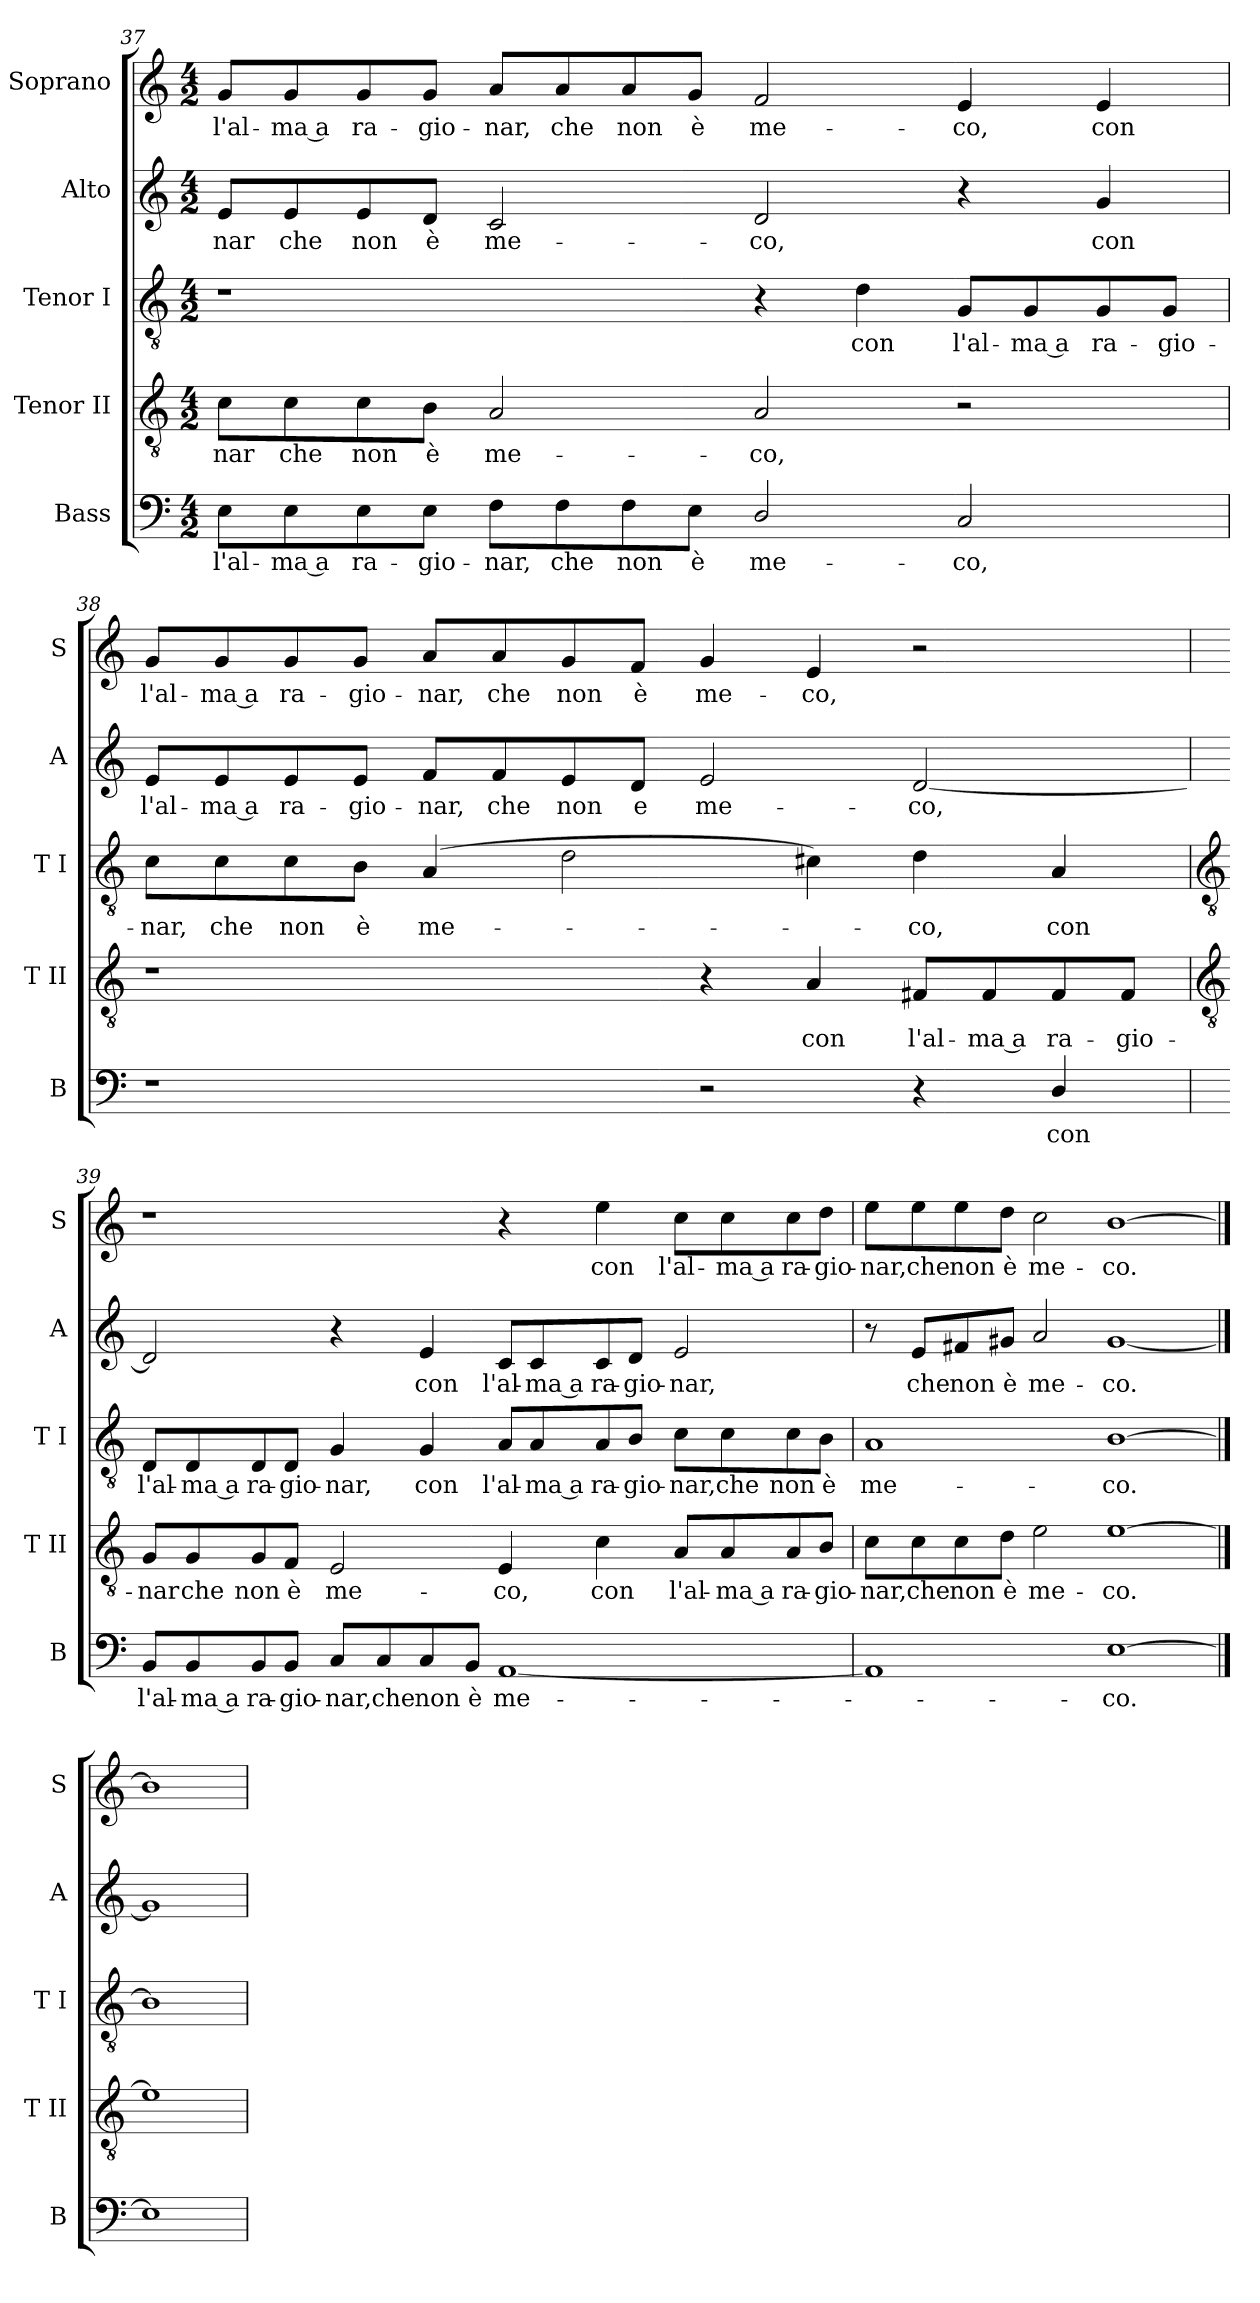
**kern	**text	**kern	**text	**kern	**text	**kern	**text	**kern	**text
*part5	*part5	*part4	*part4	*part3	*part3	*part2	*part2	*part1	*part1
*staff5	*staff5	*staff4	*staff4	*staff3	*staff3	*staff2	*staff2	*staff1	*staff1
*I"Bass	*	*I"Tenor II	*	*I"Tenor I	*	*I"Alto	*	*I"Soprano	*
*I'B	*	*I'T II	*	*I'T I	*	*I'A	*	*I'S	*
!!LO:LB:g=z
*clefF4	*	*clefGv2	*	*clefGv2	*	*clefG2	*	*clefG2	*
*k[]	*	*k[]	*	*k[]	*	*k[]	*	*k[]	*
*C:	*	*C:	*	*C:	*	*C:	*	*C:	*
*M4/2	*	*M4/2	*	*M4/2	*	*M4/2	*	*M4/2	*
=37	=37	=37	=37	=37	=37	=37	=37	=37	=37
!	!LO:LY:b	!	!LO:LY:b	!	!	!	!LO:LY:b	!	!LO:LY:b
8E\L	l'al-	8c\L	-nar	1r	.	8e/L	-nar	8g/L	l'al-
!	!LO:LY:b	!	!LO:LY:b	!	!	!	!LO:LY:b	!	!LO:LY:b
8E\	-ma a	8c\	che	.	.	8e/	che	8g/	-ma a
!	!LO:LY:b	!	!LO:LY:b	!	!	!	!LO:LY:b	!	!LO:LY:b
8E\	ra-	8c\	non	.	.	8e/	non	8g/	ra-
!	!LO:LY:b	!	!LO:LY:b	!	!	!	!LO:LY:b	!	!LO:LY:b
8E\J	-gio-	8B\J	è	.	.	8d/J	è	8g/J	-gio-
!	!LO:LY:b	!	!LO:LY:b	!	!	!	!LO:LY:b	!	!LO:LY:b
8F\L	-nar,	2A	me-	.	.	2c	me-	8a/L	-nar,
!	!LO:LY:b	!	!	!	!	!	!	!	!LO:LY:b
8F\	che	.	.	.	.	.	.	8a/	che
!	!LO:LY:b	!	!	!	!	!	!	!	!LO:LY:b
8F\	non	.	.	.	.	.	.	8a/	non
!	!LO:LY:b	!	!	!	!	!	!	!	!LO:LY:b
8E\J	è	.	.	.	.	.	.	8g/J	è
!	!LO:LY:b	!	!LO:LY:b	!	!	!	!LO:LY:b	!	!LO:LY:b
2D/	me-	2A	-co,	4r	.	2d	-co,	2f	me-
!	!	!	!	!	!LO:LY:b	!	!	!	!
.	.	.	.	4d	con	.	.	.	.
!	!LO:LY:b	!	!	!	!LO:LY:b	!	!	!	!LO:LY:b
2C	-co,	2r	.	8G/L	l'al-	4r	.	4e	-co,
!	!	!	!	!	!LO:LY:b	!	!	!	!
.	.	.	.	8G/	-ma a	.	.	.	.
!	!	!	!	!	!LO:LY:b	!	!LO:LY:b	!	!LO:LY:b
.	.	.	.	8G/	ra-	4g	con	4e	con
!	!	!	!	!	!LO:LY:b	!	!	!	!
.	.	.	.	8G/J	-gio-	.	.	.	.
=38	=38	=38	=38	=38	=38	=38	=38	=38	=38
!	!	!	!	!	!LO:LY:b	!	!LO:LY:b	!	!LO:LY:b
1r	.	1r	.	8c\L	-nar,	8e/L	l'al-	8g/L	l'al-
!	!	!	!	!	!LO:LY:b	!	!LO:LY:b	!	!LO:LY:b
.	.	.	.	8c\	che	8e/	-ma a	8g/	-ma a
!	!	!	!	!	!LO:LY:b	!	!LO:LY:b	!	!LO:LY:b
.	.	.	.	8c\	non	8e/	ra-	8g/	ra-
!	!	!	!	!	!LO:LY:b	!	!LO:LY:b	!	!LO:LY:b
.	.	.	.	8B\J	è	8e/J	-gio-	8g/J	-gio-
!	!	!	!	!	!LO:LY:b	!	!LO:LY:b	!	!LO:LY:b
.	.	.	.	(>4A	me-	8f/L	-nar,	8a/L	-nar,
!	!	!	!	!	!	!	!LO:LY:b	!	!LO:LY:b
.	.	.	.	.	.	8f/	che	8a/	che
!	!	!	!	!	!	!	!LO:LY:b	!	!LO:LY:b
.	.	.	.	2d	.	8e/	non	8g/	non
!	!	!	!	!	!	!	!LO:LY:b	!	!LO:LY:b
.	.	.	.	.	.	8d/J	e	8f/J	è
!	!	!	!	!	!	!	!LO:LY:b	!	!LO:LY:b
2r	.	4r	.	.	.	2e	me-	4g	me-
!	!	!	!LO:LY:b	!	!	!	!	!	!LO:LY:b
.	.	4A	con	4c#X)	.	.	.	4e	-co,
!	!	!	!LO:LY:b	!	!LO:LY:b	!	!LO:LY:b	!	!
4r	.	8F#X/L	l'al-	4d	co,	[2d	-co,	2r	.
!	!	!	!LO:LY:b	!	!	!	!	!	!
.	.	8F#/	-ma a	.	.	.	.	.	.
!	!LO:LY:b	!	!LO:LY:b	!	!LO:LY:b	!	!	!	!
4D/	con	8F#/	ra-	4A	con	.	.	.	.
!	!	!	!LO:LY:b	!	!	!	!	!	!
.	.	8F#/J	-gio-	.	.	.	.	.	.
!!LO:LB:g=z
=39	=39	=39	=39	=39	=39	=39	=39	=39	=39
*	*	*clefGv2	*	*clefGv2	*	*	*	*	*
!	!LO:LY:b	!	!LO:LY:b	!	!LO:LY:b	!	!	!	!
8BB/L	l'al-	8G/L	-nar	8D/L	l'al-	2d]	.	1r	.
!	!LO:LY:b	!	!LO:LY:b	!	!LO:LY:b	!	!	!	!
8BB/	-ma a	8G/	che	8D/	-ma a	.	.	.	.
!	!LO:LY:b	!	!LO:LY:b	!	!LO:LY:b	!	!	!	!
8BB/	ra-	8G/	non	8D/	ra-	.	.	.	.
!	!LO:LY:b	!	!LO:LY:b	!	!LO:LY:b	!	!	!	!
8BB/J	-gio-	8F/J	è	8D/J	-gio-	.	.	.	.
!	!LO:LY:b	!	!LO:LY:b	!	!LO:LY:b	!	!	!	!
8C/L	-nar,	2E	me-	4G	-nar,	4r	.	.	.
!	!LO:LY:b	!	!	!	!	!	!	!	!
8C/	che	.	.	.	.	.	.	.	.
!	!LO:LY:b	!	!	!	!LO:LY:b	!	!LO:LY:b	!	!
8C/	non	.	.	4G	con	4e	con	.	.
!	!LO:LY:b	!	!	!	!	!	!	!	!
8BB/J	è	.	.	.	.	.	.	.	.
!	!LO:LY:b	!	!LO:LY:b	!	!LO:LY:b	!	!LO:LY:b	!	!
[1AA	me-	4E	-co,	8A/L	l'al-	8c/L	l'al-	4r	.
!	!	!	!	!	!LO:LY:b	!	!LO:LY:b	!	!
.	.	.	.	8A/	-ma a	8c/	-ma a	.	.
!	!	!	!LO:LY:b	!	!LO:LY:b	!	!LO:LY:b	!	!LO:LY:b
.	.	4c	con	8A/	ra-	8c/	ra-	4ee	con
!	!	!	!	!	!LO:LY:b	!	!LO:LY:b	!	!
.	.	.	.	8B/J	-gio-	8d/J	-gio-	.	.
!	!	!	!LO:LY:b	!	!LO:LY:b	!	!LO:LY:b	!	!LO:LY:b
.	.	8A/L	l'al-	8c\L	-nar,	2e	-nar,	8cc\L	l'al-
!	!	!	!LO:LY:b	!	!LO:LY:b	!	!	!	!LO:LY:b
.	.	8A/	-ma a	8c\	che	.	.	8cc\	-ma a
!	!	!	!LO:LY:b	!	!LO:LY:b	!	!	!	!LO:LY:b
.	.	8A/	ra-	8c\	non	.	.	8cc\	ra-
!	!	!	!LO:LY:b	!	!LO:LY:b	!	!	!	!LO:LY:b
.	.	8B/J	-gio-	8B\J	è	.	.	8dd\J	-gio-
=40	=40	=40	=40	=40	=40	=40	=40	=40	=40
!	!	!	!LO:LY:b	!	!LO:LY:b	!	!	!	!LO:LY:b
1AA]	.	8c\L	-nar,	1A	me-	8r	.	8ee\L	-nar,
!	!	!	!LO:LY:b	!	!	!	!LO:LY:b	!	!LO:LY:b
.	.	8c\	che	.	.	8e/L	che	8ee\	che
!	!	!	!LO:LY:b	!	!	!	!LO:LY:b	!	!LO:LY:b
.	.	8c\	non	.	.	8f#X/	non	8ee\	non
!	!	!	!LO:LY:b	!	!	!	!LO:LY:b	!	!LO:LY:b
.	.	8d\J	è	.	.	8g#X/J	è	8dd\J	è
!	!	!	!LO:LY:b	!	!	!	!LO:LY:b	!	!LO:LY:b
.	.	2e	me-	.	.	2a	me-	2cc	me-
!	!LO:LY:b	!	!LO:LY:b	!	!LO:LY:b	!	!LO:LY:b	!	!LO:LY:b
[1E	co.	[1e	-co.	[1B	-co.	[1g#	-co.	[1b	-co.
==41	==41	==41	==41	==41	==41	==41	==41	==41	==41
1E]	.	1e]	.	1B]	.	1g#]	.	1b]	.
=	=	=	=	=	=	=	=	=	=
*-	*-	*-	*-	*-	*-	*-	*-	*-	*-
